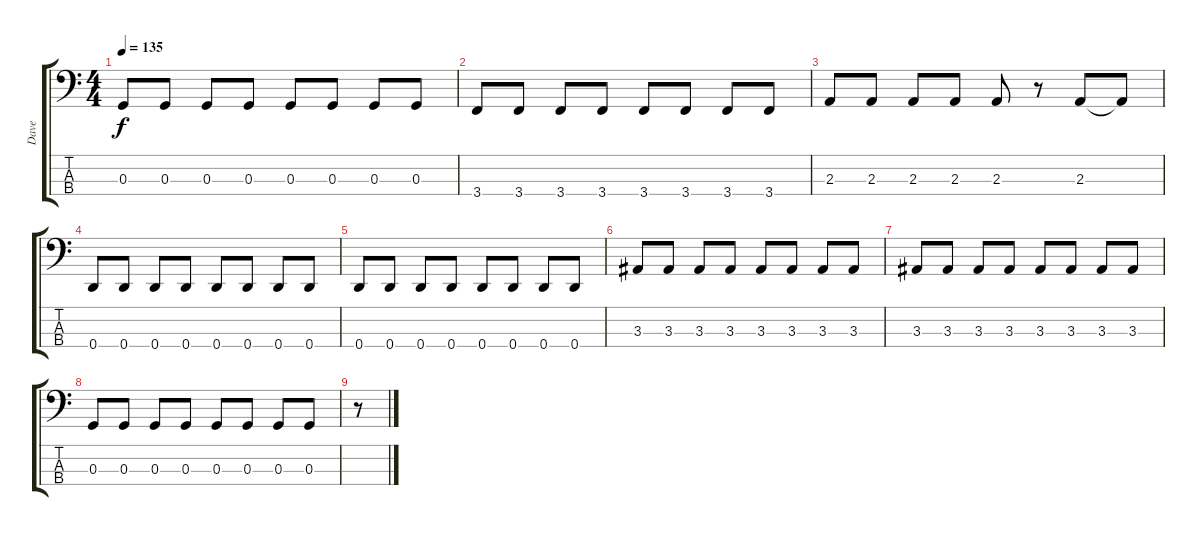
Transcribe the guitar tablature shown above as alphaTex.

\track ("Dave" "Dave") {instrument electricbasspick}
\staff {score tabs}
\tuning (F2 C2 G1 D1) {hide}
\ts (4 4)
\tempo 135
\clef f4
\ks c
0.3.8{dy f} 0.3.8 0.3.8 0.3.8 0.3.8 0.3.8 0.3.8 0.3.8 |
3.4.8 3.4.8 3.4.8 3.4.8 3.4.8 3.4.8 3.4.8 3.4.8 |
2.3.8 2.3.8 2.3.8 2.3.8 2.3.8 r.8 2.3.8 2.3{t}.8 |
0.4.8 0.4.8 0.4.8 0.4.8 0.4.8 0.4.8 0.4.8 0.4.8 |
0.4.8 0.4.8 0.4.8 0.4.8 0.4.8 0.4.8 0.4.8 0.4.8 |
3.3.8 3.3.8 3.3.8 3.3.8 3.3.8 3.3.8 3.3.8 3.3.8 |
3.3.8 3.3.8 3.3.8 3.3.8 3.3.8 3.3.8 3.3.8 3.3.8 |
0.3.8 0.3.8 0.3.8 0.3.8 0.3.8 0.3.8 0.3.8 0.3.8 |
r.8
